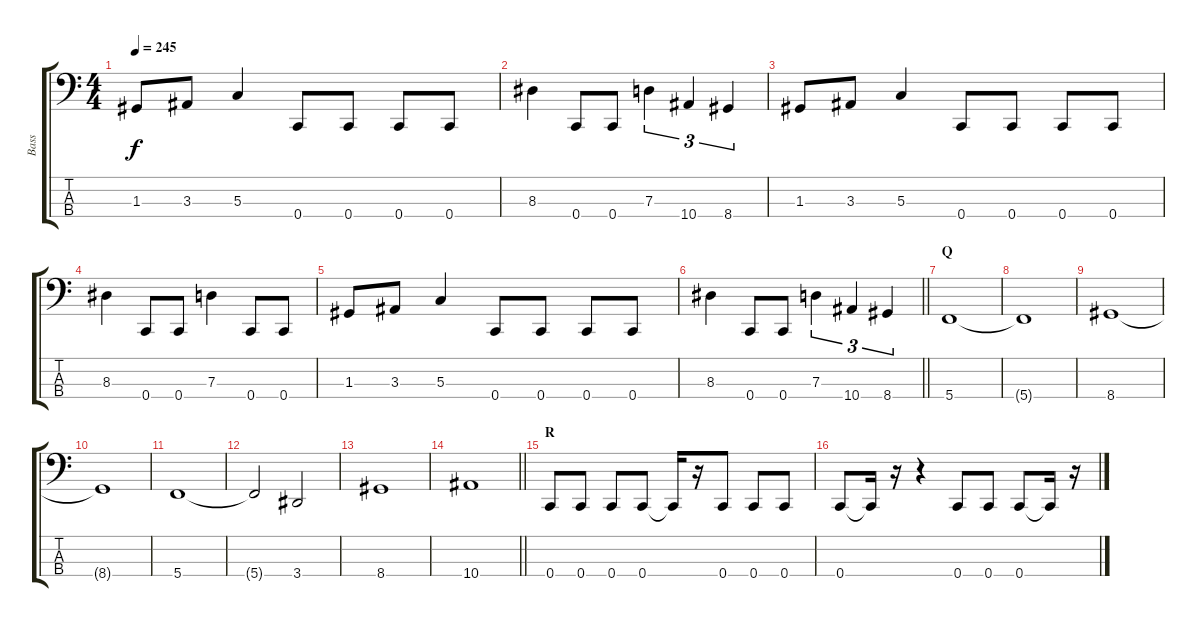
\track ("Bass" "Bass") {instrument electricbasspick}
\staff {score tabs}
\tuning (F2 C2 G1 C1) {hide}
\ts (4 4)
\tempo 245
\clef f4
\ks c
1.3.8{dy f} 3.3.8 5.3.4 0.4.8 0.4.8 0.4.8 0.4.8 |
8.3.4 0.4.8 0.4.8 7.3.4{tu (3 2)} 10.4.4{tu (3 2)} 8.4.4{tu (3 2)} |
1.3.8 3.3.8 5.3.4 0.4.8 0.4.8 0.4.8 0.4.8 |
8.3.4 0.4.8 0.4.8 7.3.4 0.4.8 0.4.8 |
1.3.8 3.3.8 5.3.4 0.4.8 0.4.8 0.4.8 0.4.8 |
\barLineRight lightlight
8.3.4 0.4.8 0.4.8 7.3.4{tu (3 2)} 10.4.4{tu (3 2)} 8.4.4{tu (3 2)} |
\section ("" "Q")
5.4.1 |
5.4{t}.1 |
8.4.1 |
8.4{t}.1 |
5.4.1 |
5.4{t}.2 3.4.2 |
8.4.1 |
\barLineRight lightlight
10.4.1 |
\section ("" "R")
0.4.8 0.4.8 0.4.8 0.4.8 0.4{t}.16 r.16 0.4.8 0.4.8 0.4.8 |
0.4.8 0.4{t}.16 r.16 r.4 0.4.8 0.4.8 0.4.8 0.4{t}.16 r.16
